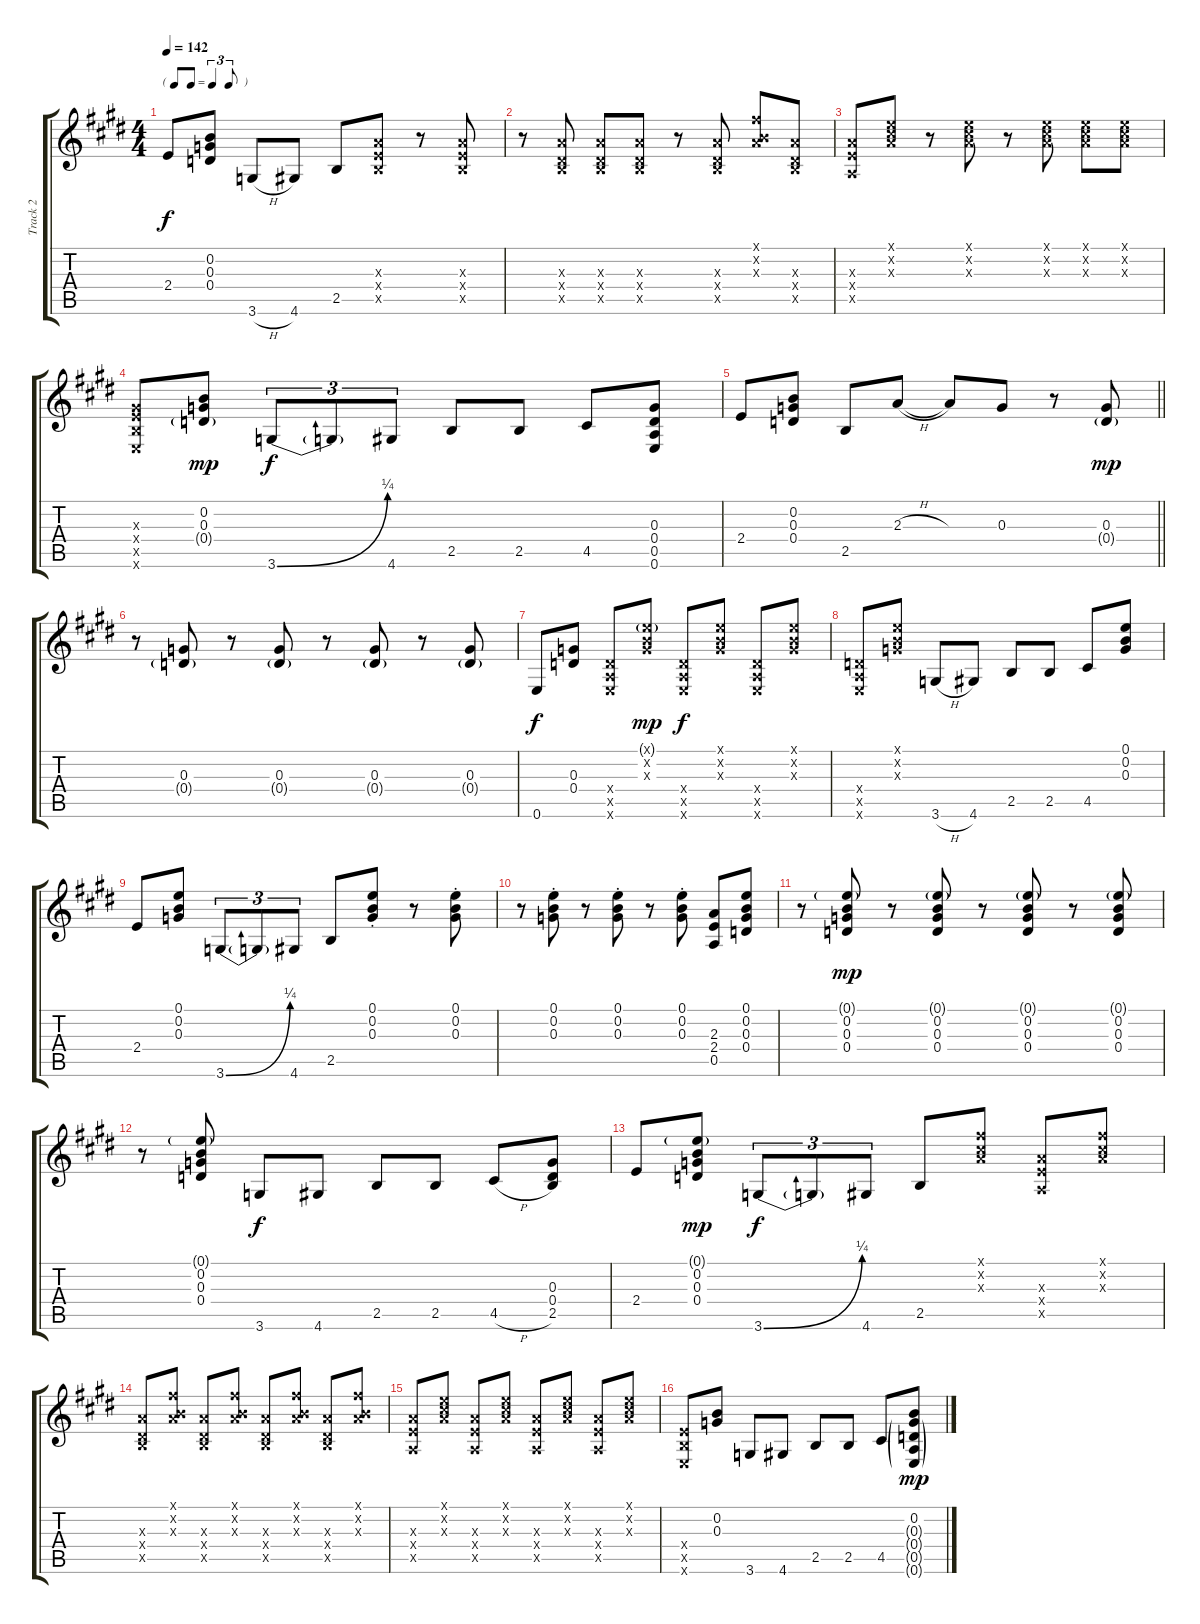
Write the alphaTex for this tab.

\track ("Track 2" "Track 2") {instrument electricguitarclean}
\staff {score tabs}
\tuning (E4 B3 G3 D3 A2 E2) {hide}
\ts (4 4)
\tf triplet8th
\tempo 142
\clef g2
\ks e
2.4.8{dy f} (0.2 0.3 0.4).8 3.6{h}.8 4.6.8 2.5.8 (2.3{x} 2.4{x} 2.5{x}).8 r.8 (2.3{x} 2.4{x} 2.5{x}).8 |
r.8 (2.3{x} 1.4{x} 2.5{x}).8 (2.3{x} 1.4{x} 2.5{x}).8 (2.3{x} 1.4{x} 2.5{x}).8 r.8 (2.3{x} 1.4{x} 2.5{x}).8 (2.1{x} 0.2{x} 2.3{x}).8 (2.3{x} 1.4{x} 2.5{x}).8 |
(2.3{x} 2.4{x} 0.5{x}).8 (0.1{x} 2.2{x} 2.3{x}).8 r.8 (0.1{x} 2.2{x} 2.3{x}).8 r.8 (0.1{x} 2.2{x} 2.3{x}).8 (0.1{x} 2.2{x} 2.3{x}).8 (0.1{x} 2.2{x} 2.3{x}).8 |
(1.3{x} 2.4{x} 2.5{x} 0.6{x}).8 (0.2 0.3 0.4{g}).8{dy mp} 3.6{be (bend 0 0 60 1)}.8{tu (3 2) dy f} 3.6{t}.8{tu (3 2)} 4.6.8{tu (3 2)} 2.5.8 2.5.8 4.5.8 (0.3 0.4 0.5 0.6).8 |
\barLineRight lightlight
2.4.8 (0.2 0.3 0.4).8 2.5.8 2.3{h}.8 2.3{t}.8 0.3.8 r.8 (0.3 0.4{g}).8{dy mp} |
r.8 (0.3 0.4{g}).8 r.8 (0.3 0.4{g}).8 r.8 (0.3 0.4{g}).8 r.8 (0.3 0.4{g}).8 |
0.6.8{dy f} (0.3 0.4).8 (0.4{x} 0.5{x} 0.6{x}).8 (0.1{g x} 0.2{x} 0.3{x}).8{dy mp} (0.4{x} 0.5{x} 0.6{x}).8{dy f} (0.1{x} 0.2{x} 0.3{x}).8 (0.4{x} 0.5{x} 0.6{x}).8 (0.1{x} 0.2{x} 0.3{x}).8 |
(0.4{x} 0.5{x} 0.6{x}).8 (0.1{x} 0.2{x} 0.3{x}).8 3.6{h}.8 4.6.8 2.5.8 2.5.8 4.5.8 (0.1 0.2 0.3).8 |
2.4.8 (0.1 0.2 0.3).8 3.6{be (bend 0 0 60 1)}.8{tu (3 2)} 3.6{t}.8{tu (3 2)} 4.6.8{tu (3 2)} 2.5.8 (0.1{st} 0.2{st} 0.3{st}).8 r.8 (0.1{st} 0.2{st} 0.3{st}).8 |
r.8 (0.1{st} 0.2{st} 0.3{st}).8 r.8 (0.1{st} 0.2{st} 0.3{st}).8 r.8 (0.1{st} 0.2{st} 0.3{st}).8 (2.3 2.4 0.5).8 (0.1 0.2 0.3 0.4).8 |
r.8 (0.1{g} 0.2 0.3 0.4).8{dy mp} r.8 (0.1{g} 0.2 0.3 0.4).8 r.8 (0.1{g} 0.2 0.3 0.4).8 r.8 (0.1{g} 0.2 0.3 0.4).8 |
r.8 (0.1{g} 0.2 0.3 0.4).8 3.6.8{dy f} 4.6.8 2.5.8 2.5.8 4.5{h}.8 (0.3 0.4 2.5).8 |
2.4.8 (0.1{g} 0.2 0.3 0.4).8{dy mp} 3.6{be (bend 0 0 60 1)}.8{tu (3 2) dy f} 3.6{t}.8{tu (3 2)} 4.6.8{tu (3 2)} 2.5.8 (2.1{x} 2.2{x} 2.3{x}).8 (2.3{x} 2.4{x} 0.5{x}).8 (2.1{x} 2.2{x} 2.3{x}).8 |
(2.3{x} 1.4{x} 2.5{x}).8 (2.1{x} 0.2{x} 2.3{x}).8 (2.3{x} 1.4{x} 2.5{x}).8 (2.1{x} 0.2{x} 2.3{x}).8 (2.3{x} 1.4{x} 2.5{x}).8 (2.1{x} 0.2{x} 2.3{x}).8 (2.3{x} 1.4{x} 2.5{x}).8 (2.1{x} 0.2{x} 2.3{x}).8 |
(2.3{x} 2.4{x} 0.5{x}).8 (0.1{x} 2.2{x} 2.3{x}).8 (2.3{x} 2.4{x} 0.5{x}).8 (0.1{x} 2.2{x} 2.3{x}).8 (2.3{x} 2.4{x} 0.5{x}).8 (0.1{x} 2.2{x} 2.3{x}).8 (2.3{x} 2.4{x} 0.5{x}).8 (0.1{x} 2.2{x} 2.3{x}).8 |
(2.4{x} 2.5{x} 0.6{x}).8 (0.2 0.3).8 3.6.8 4.6.8 2.5.8 2.5.8 4.5.8 (0.2 0.3{g} 0.4{g} 0.5{g} 0.6{g}).8{dy mp}
